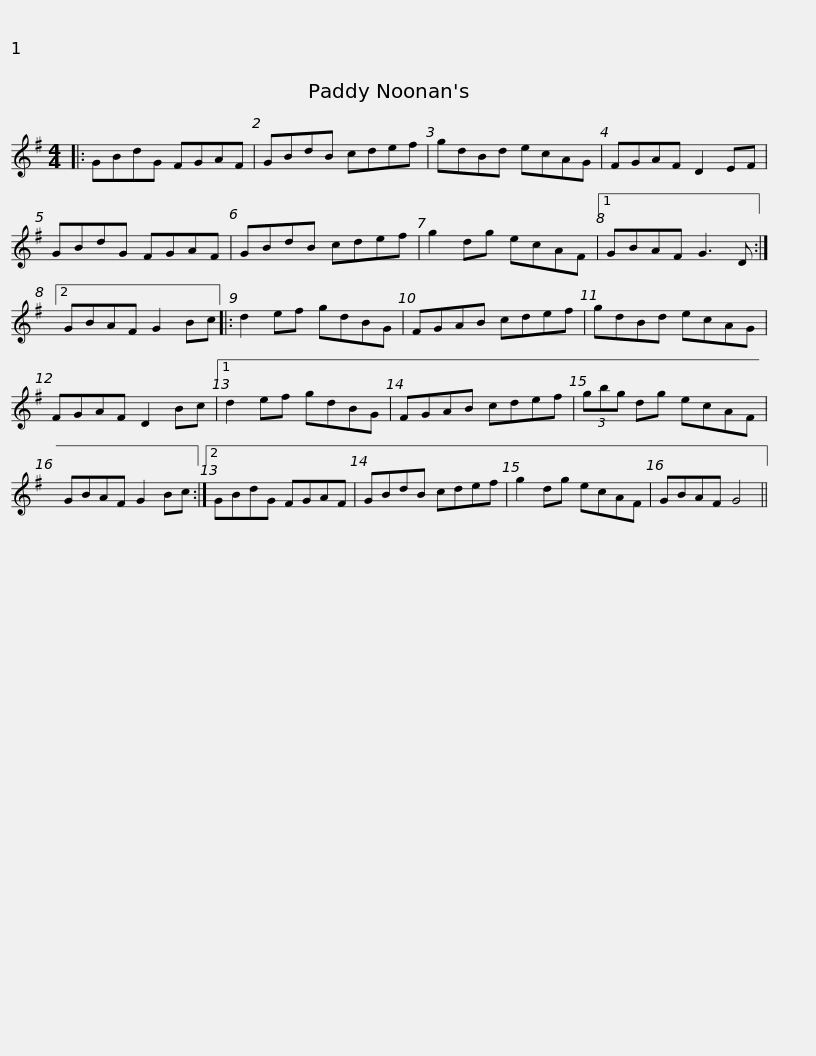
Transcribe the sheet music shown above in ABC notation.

X:1
L:1/8
M:4/4
I:linebreak $
K:G
V:1 treble
V:1
|: GBdG FGAF | GBdB cdef | gdBd ecAG | FGAF D2 EF | GBdG FGAF |$ %5
 GBdB cdef | g2 dg ecAF |1 GBAF G3 D :|2 GBAF G2 Bc |: d2 ef gdBG | %10
 FGAB cdef |$ gdBd ecAG | FGAF D2 Bc |1 d2 ef gdBG | FGAB cdef | %15
 (3gbg dg ecAF |$ GBAF G2 Bc :|2 GBdG FGAF | GBdB cdef | g2 dg ecAF | %20
 GBAF G4 || %21
